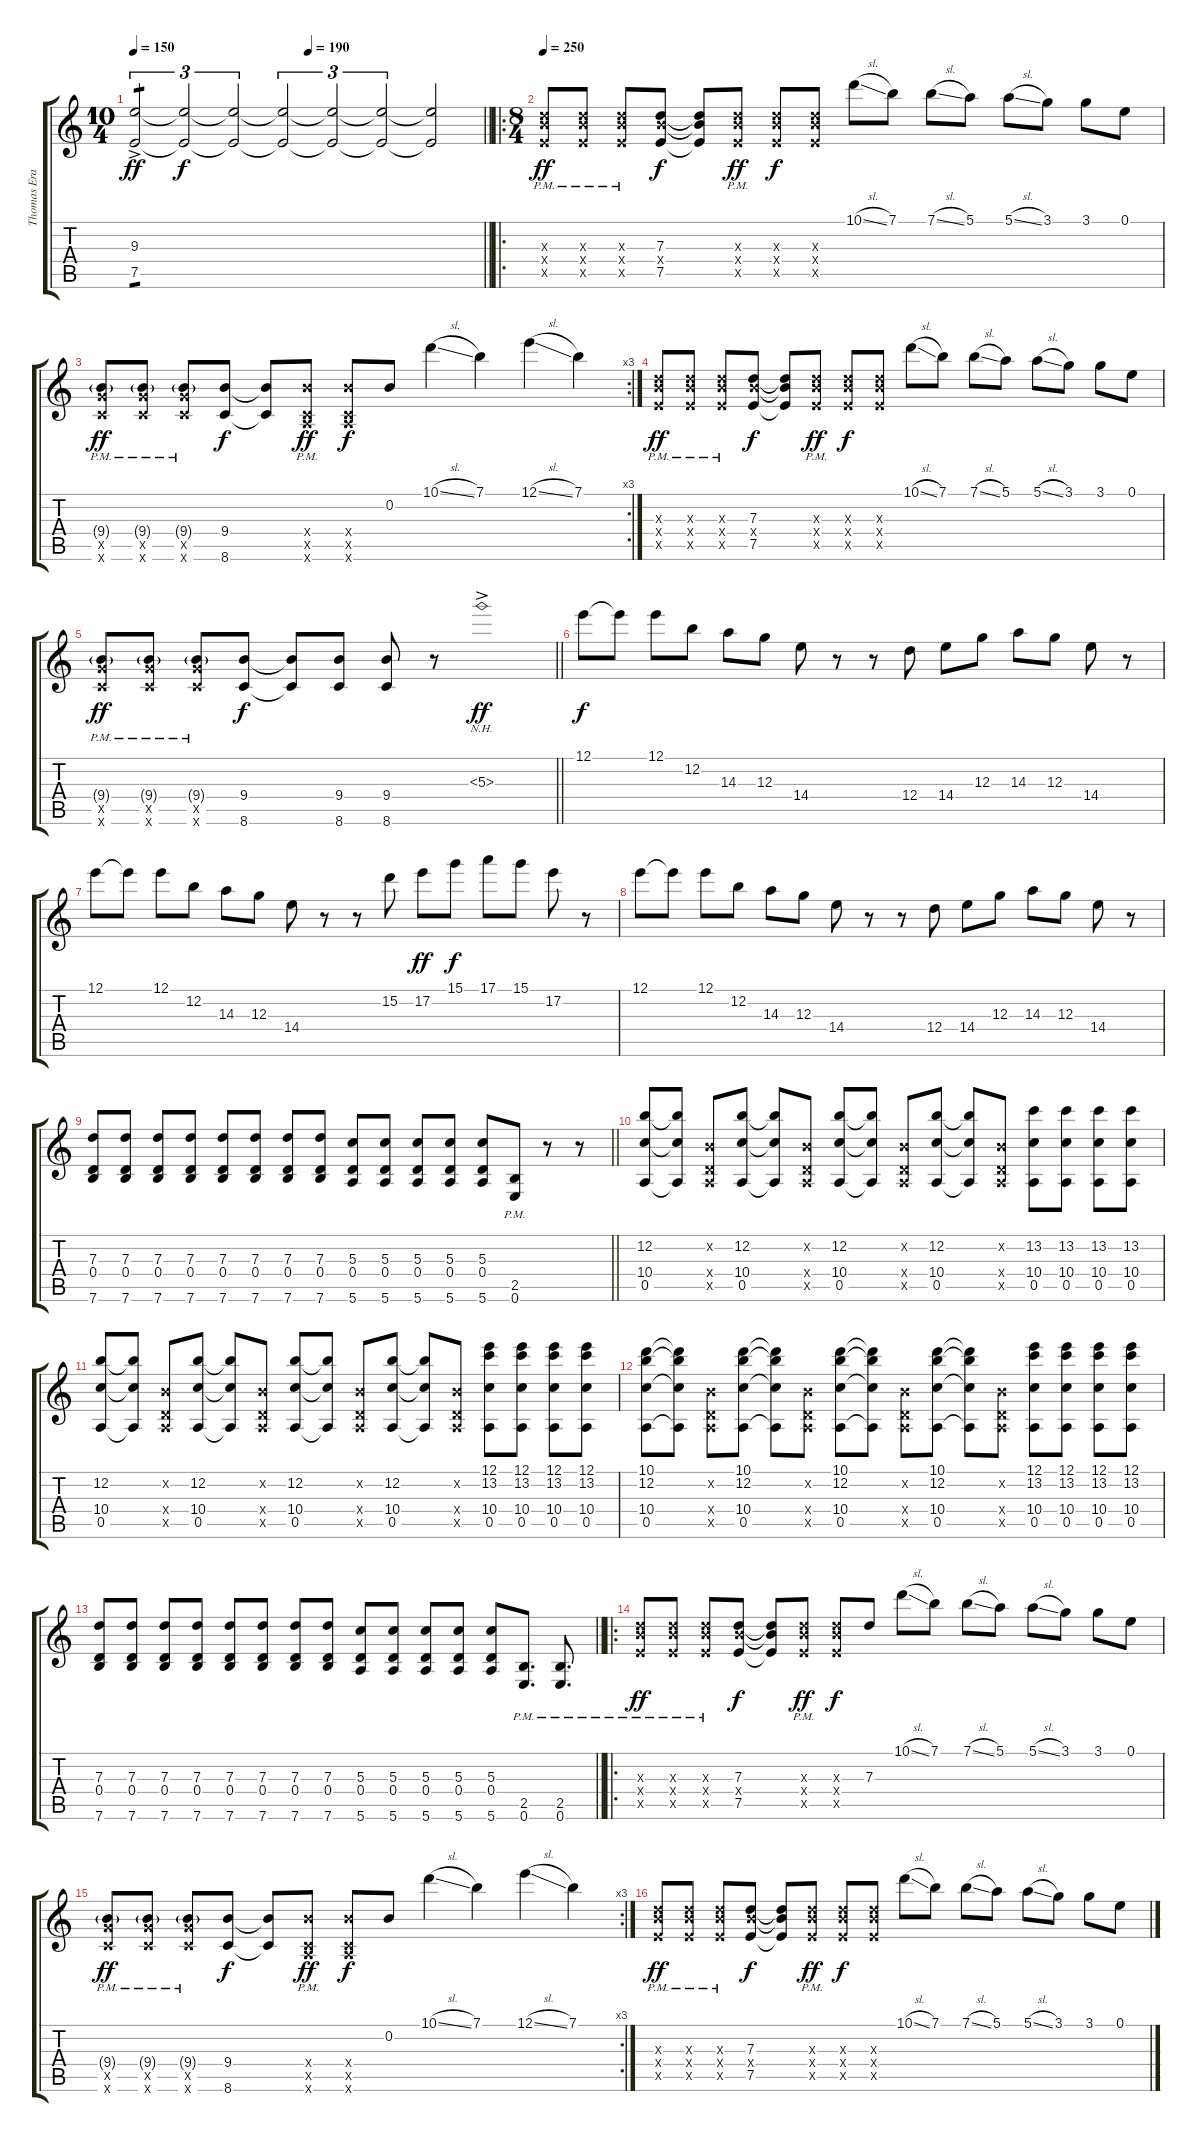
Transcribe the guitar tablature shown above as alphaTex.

\track ("Thomas Erak(Right) + Solo" "Thomas Era") {instrument distortionguitar}
\staff {score tabs}
\tuning (E4 B3 G3 D3 A2 E2) {hide}
\ts (10 4)
\tempo 150
\tempo (190 0.5)
\clef g2
\barLineRight lightlight
\ks c
(9.3{ac} 7.5{ac}).2{tu (3 2) tp 1 dy ff volume 9} (9.3{t} 7.5{t}).2{tu (3 2) dy f} (9.3{t} 7.5{t}).2{tu (3 2)} (9.3{t} 7.5{t}).2{tu (3 2)} (9.3{t} 7.5{t}).2{tu (3 2)} (9.3{t} 7.5{t}).2{tu (3 2)} (9.3{t} 7.5{t}).2 |
\ro
\ts (8 4)
\tempo 250
(7.3{pm x} 9.4{pm x} 7.5{pm x}).8{dy ff volume 16} (7.3{pm x} 9.4{pm x} 7.5{pm x}).8 (7.3{pm x} 9.4{pm x} 7.5{pm x}).8 (7.3 9.4{x} 7.5).8{dy f} (7.3{t} 9.4{t} 7.5{t}).8 (7.3{pm x} 9.4{pm x} 7.5{pm x}).8{dy ff} (7.3{x} 9.4{x} 7.5{x}).8{dy f} (7.3{x} 9.4{x} 7.5{x}).8 10.1{sl}.8 7.1.8 7.1{sl}.8 5.1.8 5.1{sl}.8 3.1.8 3.1.8 0.1.8 |
\rc 3
(9.4{g} 10.5{x} 8.6{pm x}).8{dy ff} (9.4{g} 10.5{x} 8.6{pm x}).8 (9.4{g} 10.5{x} 8.6{pm x}).8 (9.4 8.6).8{dy f} (9.4{t} 8.6{t}).8 (9.4{x} 0.5{x} 8.6{pm x}).8{dy ff} (9.4{x} 0.5{x} 8.6{x}).8{dy f} 0.2.8 10.1{sl}.4 7.1.4 12.1{sl}.4 7.1.4 |
(7.3{pm x} 9.4{pm x} 7.5{pm x}).8{dy ff} (7.3{pm x} 9.4{pm x} 7.5{pm x}).8 (7.3{pm x} 9.4{pm x} 7.5{pm x}).8 (7.3 9.4{x} 7.5).8{dy f} (7.3{t} 9.4{t} 7.5{t}).8 (7.3{pm x} 9.4{pm x} 7.5{pm x}).8{dy ff} (7.3{x} 9.4{x} 7.5{x}).8{dy f} (7.3{x} 9.4{x} 7.5{x}).8 10.1{sl}.8 7.1.8 7.1{sl}.8 5.1.8 5.1{sl}.8 3.1.8 3.1.8 0.1.8 |
\barLineRight lightlight
(9.4{g} 10.5{x} 8.6{pm x}).8{dy ff} (9.4{g} 10.5{x} 8.6{pm x}).8 (9.4{g} 10.5{x} 8.6{pm x}).8 (9.4 8.6).8{dy f} (9.4{t} 8.6{t}).8 (9.4 8.6).8 (9.4 8.6).8 r.8 5.3{nh ac}.1{dy ff} |
12.1.8{dy f} 12.1{t}.8 12.1.8 12.2.8 14.3.8 12.3.8 14.4.8 r.8 r.8 12.4.8 14.4.8 12.3.8 14.3.8 12.3.8 14.4.8 r.8 |
12.1.8 12.1{t}.8 12.1.8 12.2.8 14.3.8 12.3.8 14.4.8 r.8 r.8 15.2.8 17.2.8{dy ff} 15.1.8{dy f} 17.1.8 15.1.8 17.2.8 r.8 |
12.1.8 12.1{t}.8 12.1.8 12.2.8 14.3.8 12.3.8 14.4.8 r.8 r.8 12.4.8 14.4.8 12.3.8 14.3.8 12.3.8 14.4.8 r.8 |
\barLineRight lightlight
(7.3 0.4 7.6).8 (7.3 0.4 7.6).8 (7.3 0.4 7.6).8 (7.3 0.4 7.6).8 (7.3 0.4 7.6).8 (7.3 0.4 7.6).8 (7.3 0.4 7.6).8 (7.3 0.4 7.6).8 (5.3 0.4 5.6).8 (5.3 0.4 5.6).8 (5.3 0.4 5.6).8 (5.3 0.4 5.6).8 (5.3 0.4 5.6).8 (2.5{pm} 0.6{pm}).8 r.8 r.8 |
(12.2 10.4 0.5).8 (12.2{t} 10.4{t} 0.5{t}).8 (0.2{x} 0.4{x} 0.5{x}).8 (12.2 10.4 0.5).8 (12.2{t} 10.4{t} 0.5{t}).8 (0.2{x} 0.4{x} 0.5{x}).8 (12.2 10.4 0.5).8 (12.2{t} 10.4{t} 0.5{t}).8 (0.2{x} 0.4{x} 0.5{x}).8 (12.2 10.4 0.5).8 (12.2{t} 10.4{t} 0.5{t}).8 (0.2{x} 0.4{x} 0.5{x}).8 (13.2 10.4 0.5).8 (13.2 10.4 0.5).8 (13.2 10.4 0.5).8 (13.2 10.4 0.5).8 |
(12.2 10.4 0.5).8 (12.2{t} 10.4{t} 0.5{t}).8 (0.2{x} 0.4{x} 0.5{x}).8 (12.2 10.4 0.5).8 (12.2{t} 10.4{t} 0.5{t}).8 (0.2{x} 0.4{x} 0.5{x}).8 (12.2 10.4 0.5).8 (12.2{t} 10.4{t} 0.5{t}).8 (0.2{x} 0.4{x} 0.5{x}).8 (12.2 10.4 0.5).8 (12.2{t} 10.4{t} 0.5{t}).8 (0.2{x} 0.4{x} 0.5{x}).8 (12.1 13.2 10.4 0.5).8 (12.1 13.2 10.4 0.5).8 (12.1 13.2 10.4 0.5).8 (12.1 13.2 10.4 0.5).8 |
(10.1 12.2 10.4 0.5).8 (10.1{t} 12.2{t} 10.4{t} 0.5{t}).8 (0.2{x} 0.4{x} 0.5{x}).8 (10.1 12.2 10.4 0.5).8 (10.1{t} 12.2{t} 10.4{t} 0.5{t}).8 (0.2{x} 0.4{x} 0.5{x}).8 (10.1 12.2 10.4 0.5).8 (10.1{t} 12.2{t} 10.4{t} 0.5{t}).8 (0.2{x} 0.4{x} 0.5{x}).8 (10.1 12.2 10.4 0.5).8 (10.1{t} 12.2{t} 10.4{t} 0.5{t}).8 (0.2{x} 0.4{x} 0.5{x}).8 (12.1 13.2 10.4 0.5).8 (12.1 13.2 10.4 0.5).8 (12.1 13.2 10.4 0.5).8 (12.1 13.2 10.4 0.5).8 |
\barLineRight lightlight
(7.3 0.4 7.6).8 (7.3 0.4 7.6).8 (7.3 0.4 7.6).8 (7.3 0.4 7.6).8 (7.3 0.4 7.6).8 (7.3 0.4 7.6).8 (7.3 0.4 7.6).8 (7.3 0.4 7.6).8 (5.3 0.4 5.6).8 (5.3 0.4 5.6).8 (5.3 0.4 5.6).8 (5.3 0.4 5.6).8 (5.3 0.4 5.6).8 (2.5{pm} 0.6{pm}).8{d} (2.5{pm} 0.6{pm}).8{d} |
\ro
(7.3{pm x} 9.4{pm x} 7.5{pm x}).8{dy ff volume 16} (7.3{pm x} 9.4{pm x} 7.5{pm x}).8 (7.3{pm x} 9.4{pm x} 7.5{pm x}).8 (7.3 9.4{x} 7.5).8{dy f} (7.3{t} 9.4{t} 7.5{t}).8 (7.3{pm x} 9.4{pm x} 7.5{pm x}).8{dy ff} (7.3{x} 9.4{x} 7.5{x}).8{dy f} 7.3.8 10.1{sl}.8 7.1.8 7.1{sl}.8 5.1.8 5.1{sl}.8 3.1.8 3.1.8 0.1.8 |
\rc 3
(9.4{g} 10.5{x} 8.6{pm x}).8{dy ff} (9.4{g} 10.5{x} 8.6{pm x}).8 (9.4{g} 10.5{x} 8.6{pm x}).8 (9.4 8.6).8{dy f} (9.4{t} 8.6{t}).8 (9.4{x} 0.5{x} 8.6{pm x}).8{dy ff} (9.4{x} 0.5{x} 8.6{x}).8{dy f} 0.2.8 10.1{sl}.4 7.1.4 12.1{sl}.4 7.1.4 |
(7.3{pm x} 9.4{pm x} 7.5{pm x}).8{dy ff} (7.3{pm x} 9.4{pm x} 7.5{pm x}).8 (7.3{pm x} 9.4{pm x} 7.5{pm x}).8 (7.3 9.4{x} 7.5).8{dy f} (7.3{t} 9.4{t} 7.5{t}).8 (7.3{pm x} 9.4{pm x} 7.5{pm x}).8{dy ff} (7.3{x} 9.4{x} 7.5{x}).8{dy f} (7.3{x} 9.4{x} 7.5{x}).8 10.1{sl}.8 7.1.8 7.1{sl}.8 5.1.8 5.1{sl}.8 3.1.8 3.1.8 0.1.8
